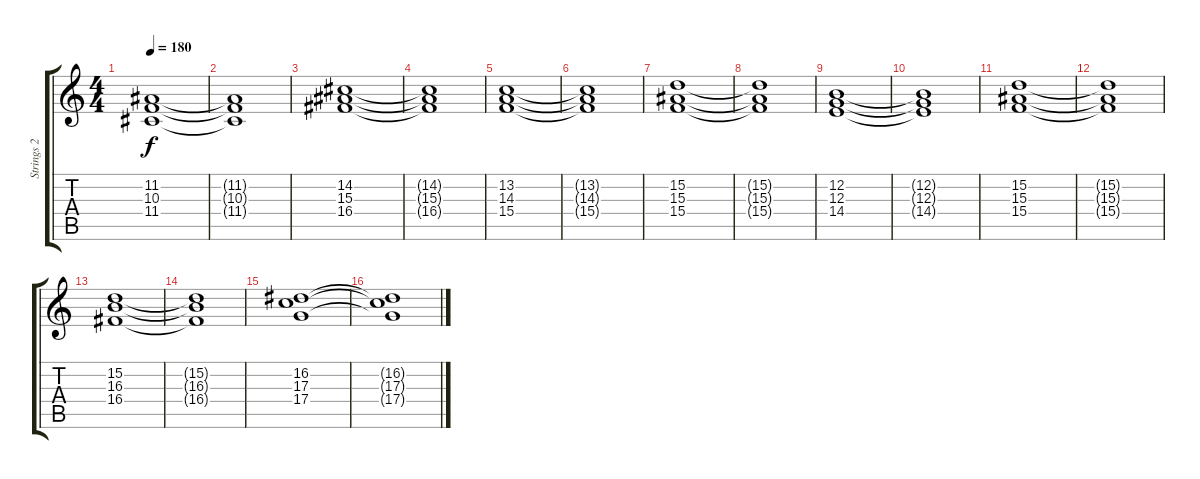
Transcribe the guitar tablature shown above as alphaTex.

\track ("Strings 2" "Strings 2") {instrument stringensemble1}
\staff {score tabs}
\tuning (E4 B3 G3 D3 A2 E2) {hide}
\ts (4 4)
\tempo 180
\clef g2
\ks c
(11.2 10.3 11.4).1{dy f} |
(11.2{t} 10.3{t} 11.4{t}).1 |
(14.2 15.3 16.4).1 |
(14.2{t} 15.3{t} 16.4{t}).1 |
(13.2 14.3 15.4).1 |
(13.2{t} 14.3{t} 15.4{t}).1 |
(15.2 15.3 15.4).1 |
(15.2{t} 15.3{t} 15.4{t}).1 |
(12.2 12.3 14.4).1 |
(12.2{t} 12.3{t} 14.4{t}).1 |
(15.2 15.3 15.4).1 |
(15.2{t} 15.3{t} 15.4{t}).1 |
(15.2 16.3 16.4).1 |
(15.2{t} 16.3{t} 16.4{t}).1 |
(16.2 17.3 17.4).1 |
(16.2{t} 17.3{t} 17.4{t}).1
